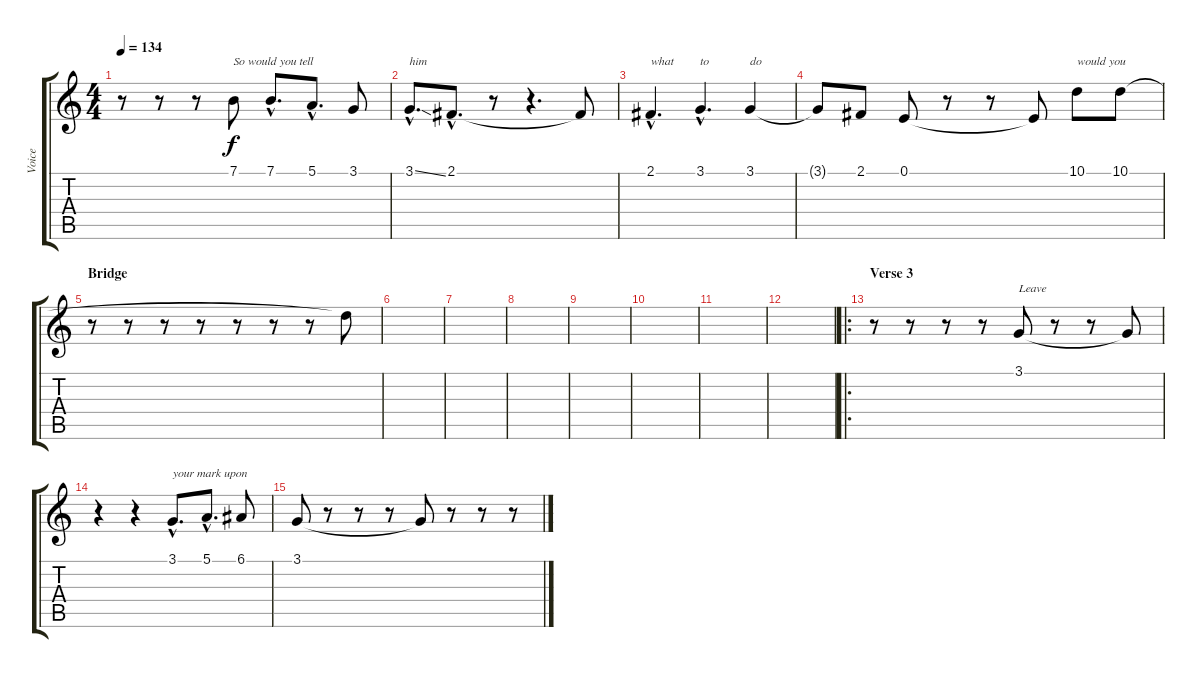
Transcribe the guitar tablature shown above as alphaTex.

\track ("Voice" "Voice") {instrument pad1newage}
\staff {score tabs}
\tuning (E4 B3 G3 D3 A2 E2) {hide}
\ts (4 4)
\tempo 134
\clef g2
\ks c
r.8{dy f} r.8 r.8 7.1.8{txt "So would you tell"} 7.1{hac}.8{d} 5.1{hac}.8{d} 3.1.8 |
3.1{ss hac}.8{d txt "him"} 2.1{hac}.8{d} r.8 r.4{d} 2.1{t}.8 |
2.1{hac}.4{d txt "what"} 3.1{hac}.4{d txt "to"} 3.1.4{txt "do"} |
3.1{t}.8 2.1.8 0.1.8 r.8 r.8 0.1{t}.8 10.1.8{txt "would you"} 10.1.8 |
\section ("" "Bridge")
r.8 r.8 r.8 r.8 r.8 r.8 r.8 10.1{t}.8 |
|
|
|
|
|
|
|
\ro
\section ("" "Verse 3")
r.8 r.8 r.8 r.8 3.1.8{txt "Leave"} r.8 r.8 3.1{t}.8 |
r.4 r.4 3.1{hac}.8{d txt "your mark upon"} 5.1{hac}.8{d} 6.1.8 |
3.1.8 r.8 r.8 r.8 3.1{t}.8 r.8 r.8 r.8
